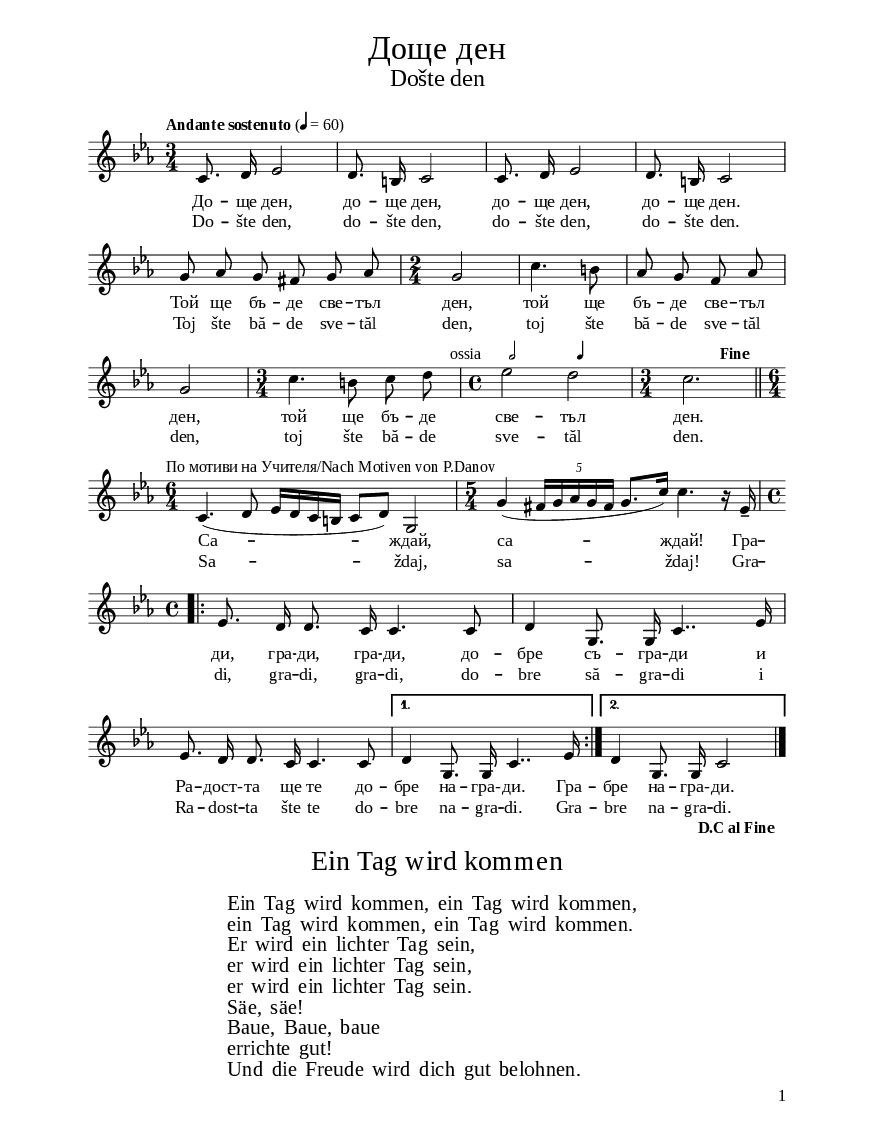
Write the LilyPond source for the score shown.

\version "2.24.1"

% include paper part and global functions
\include "include/globals.ily"

\bookpart {
  \label #'ref116
  \tocItem \markup "Доще ден – Došte den"
  \include "include/bookpart-paper.ily"
  \score {
    \include "include/score-layout.ily"



    \new Voice \absolute {
      \clef treble
      \key c \minor
      \time 3/4
      \tempoFunc "Andante sostenuto" 4 "60"

      \autoBeamOff


      c'8. d'16 es'2 | d'8. b16 c'2 | c'8. d'16 es'2 |  d'8. b16 c'2 \break |

      g'8 as'8 g'8 fis'8 g'8 as'8 | \time 2/4  g'2 | c''4. b'8 | as'8 g'8 f'8 as'8 \break |


      g'2 | \time 3/4  c''4. b'8 c''8

      \tempo \markup {
        % make tempo note smaller
        \concat {
          \normal-text { "       ossia       "  }
          \fontsize #-4 \general-align #Y #DOWN \note {2} #0.8
          \normal-text { "                "  }
          \fontsize #-4 \general-align #Y #DOWN \note {4} #0.8
          "                                   Fine"
        }
      }


      d''8 | \time 4/4  es''2 d''2 | \time 3/4  | c''2. \bar "||" \break |


      \autoBeamOn

      \time 6/4  \tempo \markup {
        % make tempo note smaller
        \concat {
          \normal-text {"По мотиви на Учителя/Nach Motiven von P.Danov"}
        }
      } c'4. ( d'8 es'16 d'16 c'16 b16 c'8 d'8 ) g2 | \time 5/4  g'4 ( \once \override TupletBracket.stencil = ##f
      \times 4/5  {
        fis'16 g'16 as'16 g'16 fis'16
      } g'8. c''16 ) c''4. r16 es'16 -- \break |

      \autoBeamOff
      \time 4/4  \repeat volta 2 {
        es'8. d'16 d'8. c'16 c'4. c'8 | d'4 g8. g16 c'4.. es'16 \break |

        es'8. d'16 d'8. c'16 c'4. c'8 |
      }  \alternative {
        { d'4 g8. g16 c'4.. es'16 | }
        { d'4 g8. g16 c'2 }
      }
      \bar "|."
    }

    \addlyrics {
      До  --  ще
      ден,   до  --  ще   ден,   до  --  ще   ден,   до  --  ще   ден.
      Той   ще   бъ  --  де   све  --  тъл   ден,   той   ще   бъ  --
      де   све  --  тъл   ден,   той   ще   бъ  --  де   све  --  тъл
      ден.   Са  --  ждай,   са  --  ждай!   Гра  --  ди,   гра  --  ди,
      гра  --  ди,   до  --  бре   съ  --  гра  --  ди   и   Ра  --
      "дост-"  --  та   ще   те   до  --  бре   на  --  "гра-"  --  ди.   Гра
      --  бре   на  --  "гра-"  --  ди.
    }
    \addlyrics {
      Do  --  šte
      den,   do  --  šte   den,   do  --  šte   den,   do  --  šte   den.
      Toj   šte   bă  --  de   sve  --  tăl   den,   toj   šte   bă  --
      de   sve  --  tăl   den,   toj   šte   bă  --  de   sve  --  tăl
      den.   Sa  --  ždaj,   sa  --  ždaj!   Gra  --  di,   gra  --  di,
      gra  --  di,   do  --  bre   să  --  gra  --  di   i   Ra  --
      dost  --  ta   šte   te   do  --  bre   na  --  gra  --  di.   Gra
      --  bre   na  --  gra  --  di.
    }

    \header {
      title = \titleFunc "Доще ден" "Došte den"
    }

    \midi{}
  } % score


  \markup \dc-one "D.C al Fine"

  %

  % include foreign translation(s) of the song


  \version "2.24.0"

\markup \fill-line { \fontsize #deTitleFontSize "Ein Tag wird kommen" }
\markup \null
\markup \null
\markup \fontsize #deCoupletFontSize {
  \hspace #12
  \override #`(baseline-skip . ,deCoupletBaselineSkip)

  \column {

    \line { " "Ein Tag wird kommen, ein Tag wird kommen,}

    \line { " "ein Tag wird kommen, ein Tag wird kommen.}

    \line { " "Er wird ein lichter Tag sein,}

    \line { " "er wird ein lichter Tag sein,}

    \line { " "er wird ein lichter Tag sein.}
    \line { " "Säe, säe!}

    \line { " "Baue, Baue, baue }

    \line { " "errichte gut!}

    \line { " "Und die Freude wird dich gut belohnen.}
  }
}


} % bookpart
